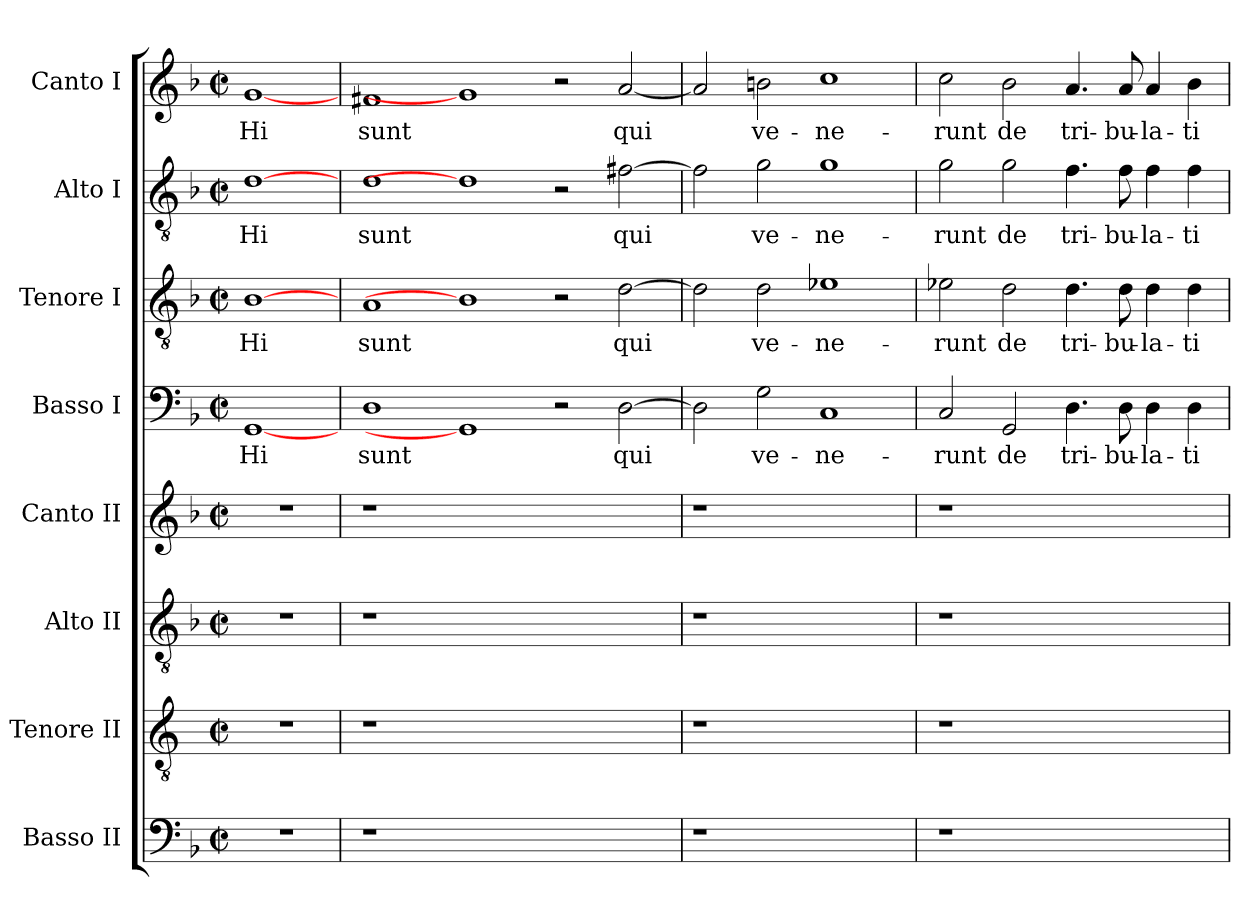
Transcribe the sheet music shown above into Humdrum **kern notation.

**kern	**kern	**kern	**kern	**kern	**text	**kern	**text	**kern	**text	**kern	**text
*part8	*part7	*part6	*part5	*part4	*part4	*part3	*part3	*part2	*part2	*part1	*part1
*staff8	*staff7	*staff6	*staff5	*staff4	*staff4	*staff3	*staff3	*staff2	*staff2	*staff1	*staff1
*I"Basso II	*I"Tenore II	*I"Alto II	*I"Canto II	*I"Basso I	*	*I"Tenore I	*	*I"Alto I	*	*I"Canto I	*
*clefF4	*clefGv2	*clefGv2	*clefG2	*clefF4	*	*clefGv2	*	*clefGv2	*	*clefG2	*
*	*ITrd4c7	*	*	*	*	*	*	*	*	*	*
*k[b-]	*k[b-]	*k[b-]	*k[b-]	*k[b-]	*	*k[b-]	*	*k[b-]	*	*k[b-]	*
*d:	*d:	*d:	*d:	*d:	*	*d:	*	*d:	*	*d:	*
*M2/2	*M2/2	*M2/2	*M2/2	*M2/2	*	*M2/2	*	*M2/2	*	*M2/2	*
*met(c|)	*met(c|)	*met(c|)	*met(c|)	*met(c|)	*	*met(c|)	*	*met(c|)	*	*met(c|)	*
=1	=1	=1	=1	=1	=1	=1	=1	=1	=1	=1	=1
!	!	!	!	!	!LO:LY:b	!	!LO:LY:b	!	!LO:LY:b	!	!LO:LY:b
1r	1r	1r	1r	[1GG	Hi	[1B-	Hi	[1d	Hi	[1g	Hi
=2	=2	=2	=2	=2	=2	=2	=2	=2	=2	=2	=2
!	!	!	!	!	!LO:LY:b	!	!LO:LY:b	!	!LO:LY:b	!	!LO:LY:b
1r	1r	1r	1r	1D	sunt	1A	sunt	1d	sunt	1f#X	sunt
0ryy	0ryy	0ryy	0ryy	1GG]	.	1B-]	.	1d]	.	1g]	.
.	.	.	.	2r	.	2r	.	2r	.	2r	.
!	!	!	!	!	!LO:LY:b	!	!LO:LY:b	!	!LO:LY:b	!	!LO:LY:b
.	.	.	.	[2D\	qui	[2d\	qui	[2f#X\	qui	[2a/	qui
=3	=3	=3	=3	=3	=3	=3	=3	=3	=3	=3	=3
1r	1r	1r	1r	2D\]	.	2d\]	.	2f#\]	.	2a/]	.
!	!	!	!	!	!LO:LY:b	!	!LO:LY:b	!	!LO:LY:b	!	!LO:LY:b
.	.	.	.	2G\	ve-	2d\	ve-	2g\	ve-	2bn\	ve-
!	!	!	!	!	!LO:LY:b	!	!LO:LY:b	!	!LO:LY:b	!	!LO:LY:b
1ryy	1ryy	1ryy	1ryy	1C	-ne-	1e-X	-ne-	1g	-ne-	1cc	-ne-
=4	=4	=4	=4	=4	=4	=4	=4	=4	=4	=4	=4
!	!	!	!	!	!LO:LY:b	!	!LO:LY:b	!	!LO:LY:b	!	!LO:LY:b
1r	1r	1r	1r	2C/	-runt	2e-X\	-runt	2g\	-runt	2cc\	-runt
!	!	!	!	!	!LO:LY:b	!	!LO:LY:b	!	!LO:LY:b	!	!LO:LY:b
.	.	.	.	2GG/	de	2d\	de	2g\	de	2b-\	de
!	!	!	!	!	!LO:LY:b	!	!LO:LY:b	!	!LO:LY:b	!	!LO:LY:b
1ryy	1ryy	1ryy	1ryy	4.D\	tri-	4.d\	tri-	4.f\	tri-	4.a/	tri-
!	!	!	!	!	!LO:LY:b	!	!LO:LY:b	!	!LO:LY:b	!	!LO:LY:b
.	.	.	.	8D\	-bu-	8d\	-bu-	8f\	-bu-	8a/	-bu-
!	!	!	!	!	!LO:LY:b	!	!LO:LY:b	!	!LO:LY:b	!	!LO:LY:b
.	.	.	.	4D\	-la-	4d\	-la-	4f\	-la-	4a/	-la-
!	!	!	!	!	!LO:LY:b	!	!LO:LY:b	!	!LO:LY:b	!	!LO:LY:b
.	.	.	.	4D\	-ti-	4d\	-ti-	4f\	-ti-	4b-\	-ti-
=	=	=	=	=	=	=	=	=	=	=	=
*-	*-	*-	*-	*-	*-	*-	*-	*-	*-	*-	*-
